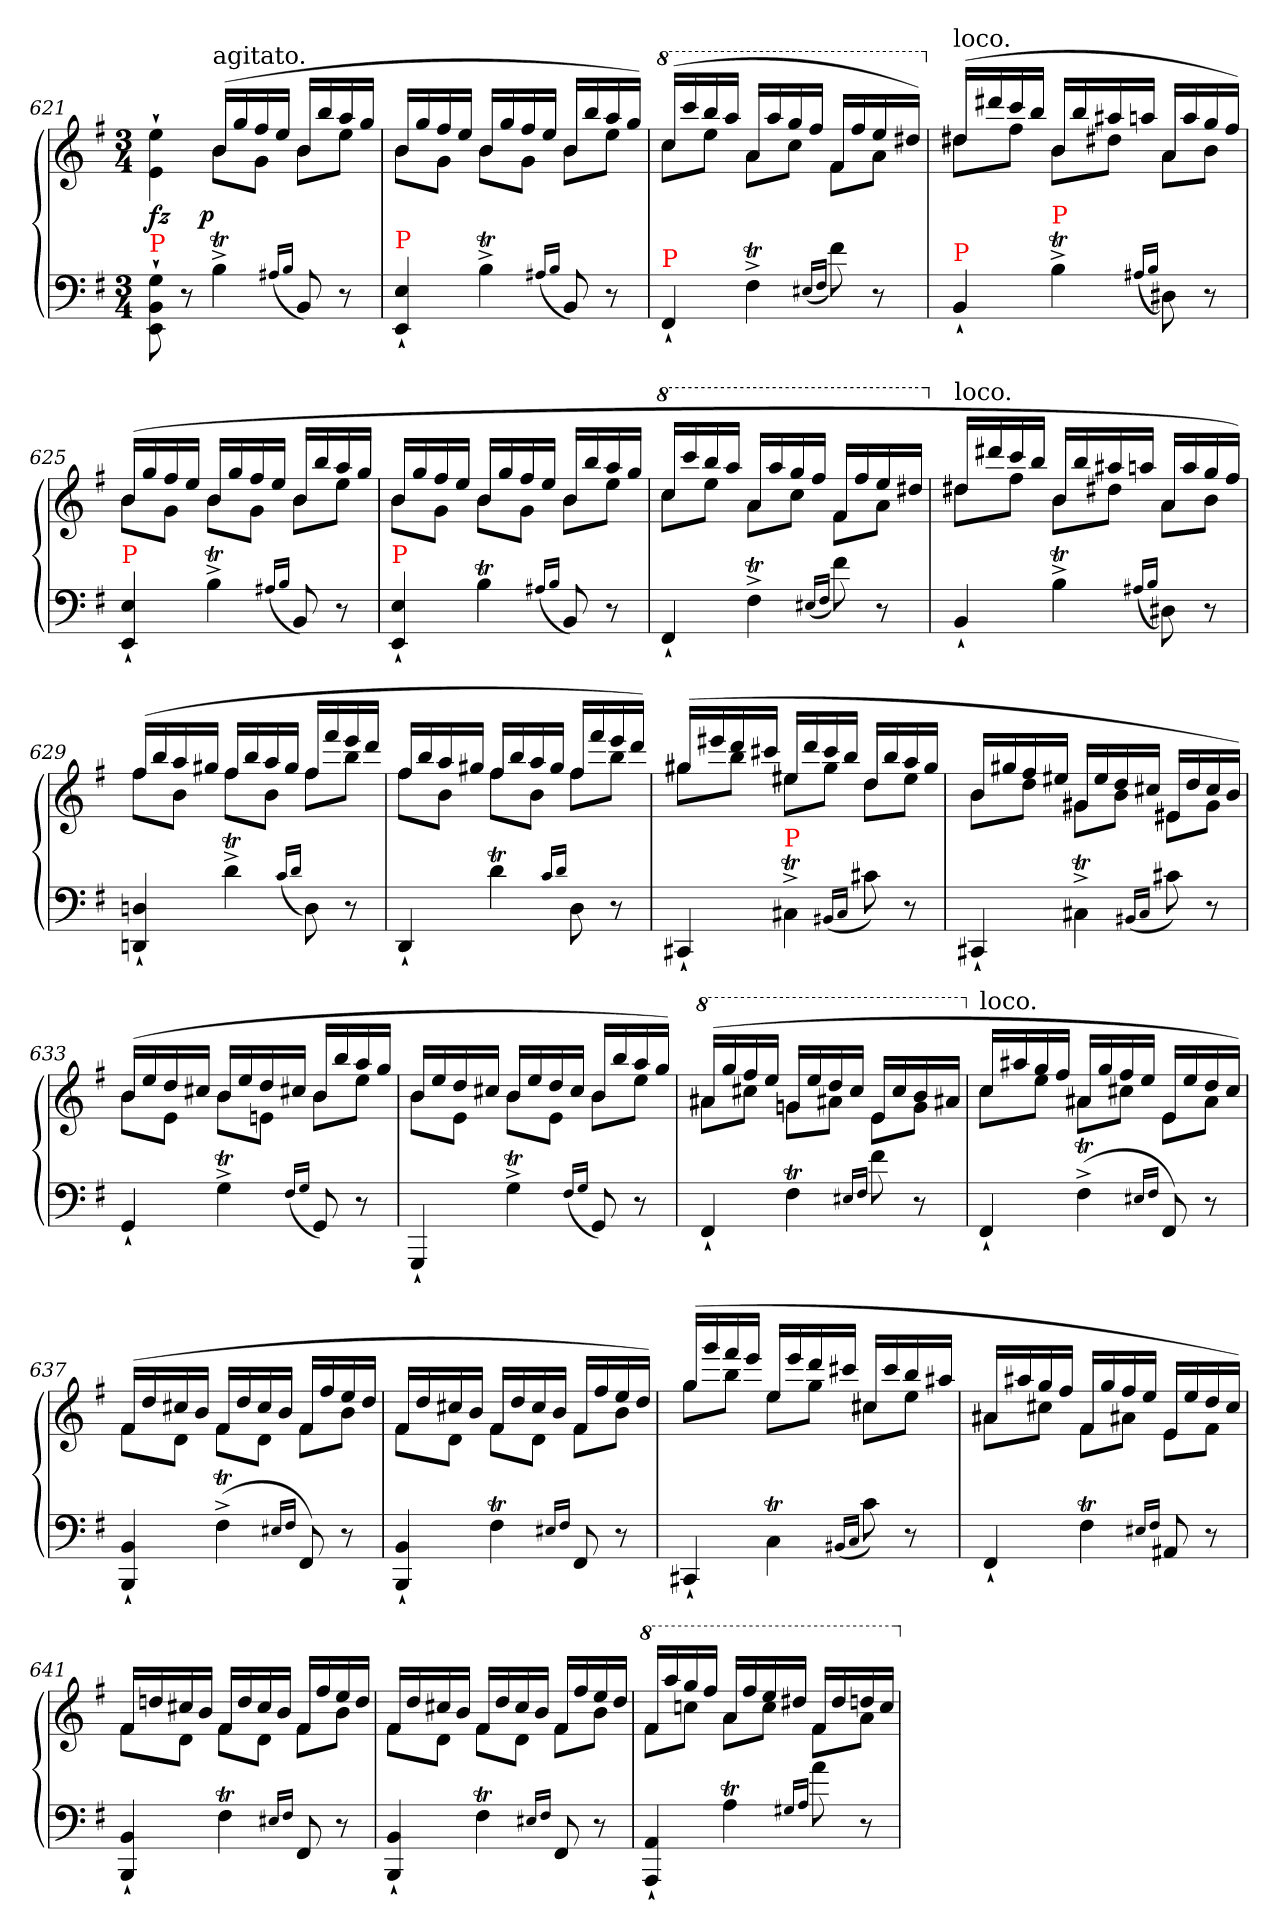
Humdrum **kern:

**kern	**kern	**dynam
*part1	*part1	*part1
*staff2	*staff1	*staff1/2
*clefF4	*clefG2	*
*k[f#]	*k[f#]	*
*M3/4	*M3/4	*
=621	=621	=621
*	*^	*
!LO:TX:a:color=red:t=P	!	!	!
8G`>\ 8BB`>\ 8EE`>\	4ryy	4ee`>\ 4e`>\	fz
8r	.	.	.
!	!LO:TX:a:t=agitato.	!	!
!	!	!	!LO:DY:rj
4Bt^<	(>16bLL	8bL	p
.	16gg	.	.
.	16ff#	8gJ	.
.	16eeJJ	.	.
(<16qqA#X/LL	.	.	.
16qqB/JJ	.	.	.
8BB/)	16bLL	8bL	.
.	16bb	.	.
8r	16aa	8eeJ	.
.	16ggJJ	.	.
=622	=622	=622	=622
!LO:TX:a:color=red:t=P	!	!	!
4E`< 4EE`<	16bLL	8bL	.
.	16gg	.	.
.	16ff#	8gJ	.
.	16eeJJ	.	.
4Bt^<	16bLL	8bL	.
.	16gg	.	.
.	16ff#	8gJ	.
.	16eeJJ	.	.
(<16qqA#XTTT/LL	.	.	.
16qqB/JJ	.	.	.
8BB)	16bLL	8bL	.
.	16bb	.	.
8r	16aa	8eeJ	.
.	16ggJJ)	.	.
=623	=623	=623	=623
*	*8va	*	*
!LO:TX:a:color=red:t=P	!	!	!
4FF#`<	(>16cccLL	8cccL	.
.	16cccc	.	.
.	16bbb	8eeeJ	.
.	16aaaJJ	.	.
4F#t^<	16aaLL	8aaL	.
.	16aaa	.	.
.	16ggg	8cccJ	.
.	16fff#JJ	.	.
(<16qqE#XTTT/LL	.	.	.
16qqF#/JJ	.	.	.
8f#)	16ff#LL	8ff#L	.
.	16fff#	.	.
8r	16eee	8aaJ	.
.	16ddd#XJJ)	.	.
=624	=624	=624	=624
*	*X8va	*	*
!	!LO:TX:a:t=loco.	!	!
!LO:TX:a:color=red:t=P	!	!	!
4BB`<	(>16dd#XLL	8dd#XL	.
.	16ddd#X	.	.
.	16ccc	8ff#J	.
.	16bbJJ	.	.
!LO:TX:a:color=red:t=P	!	!	!
4Bt^<	16bLL	8bL	.
.	16bb	.	.
.	16aa#X	8dd#XJ	.
.	16aanJJ	.	.
(<16qqA#XTTT/LL	.	.	.
16qqB/JJ	.	.	.
8D#X)	16aLL	8aL	.
.	16aa	.	.
8r	16gg	8bJ	.
.	16ff#JJ)	.	.
=625	=625	=625	=625
!LO:TX:a:color=red:t=P	!	!	!
4E`< 4EE`<	(>16bLL	8bL	.
.	16gg	.	.
.	16ff#	8gJ	.
.	16eeJJ	.	.
4Bt^<	16bLL	8bL	.
.	16gg	.	.
.	16ff#	8gJ	.
.	16eeJJ	.	.
(<16qqA#XTTT/LL	.	.	.
16qqB/JJ	.	.	.
8BB)	16bLL	8bL	.
.	16bb	.	.
8r	16aa	8eeJ	.
.	16ggJJ	.	.
=626	=626	=626	=626
!LO:TX:a:color=red:t=P	!	!	!
4E`< 4EE`<	16bLL	8bL	.
.	16gg	.	.
.	16ff#	8gJ	.
.	16eeJJ	.	.
4Bt	16bLL	8bL	.
.	16gg	.	.
.	16ff#	8gJ	.
.	16eeJJ	.	.
(<16qqA#XTTT/LL	.	.	.
16qqB/JJ	.	.	.
8BB)	16bLL	8bL	.
.	16bb	.	.
8r	16aa	8eeJ	.
.	16ggJJ	.	.
=627	=627	=627	=627
*	*8va	*	*
4FF#`<	16cccLL	8cccL	.
.	16cccc	.	.
.	16bbb	8eeeJ	.
.	16aaaJJ	.	.
4F#t^<	16aaLL	8aaL	.
.	16aaa	.	.
.	16ggg	8cccJ	.
.	16fff#JJ	.	.
(<16qqE#XTTT/LL	.	.	.
16qqF#/JJ	.	.	.
8f#)	16ff#LL	8ff#L	.
.	16fff#	.	.
8r	16eee	8aaJ	.
.	16ddd#XJJ	.	.
=628	=628	=628	=628
*	*X8va	*	*
!	!LO:TX:a:t=loco.	!	!
4BB`<	16dd#XLL	8dd#XL	.
.	16ddd#j	.	.
.	16ccc	8ff#J	.
.	16bbJJ	.	.
4Bt^<	16bLL	8bL	.
.	16bb	.	.
.	16aa#X	8dd#XJ	.
.	16aanJJ	.	.
(<16qqA#XTTT/LL	.	.	.
16qqB/JJ	.	.	.
8D#X)	16aLL	8aL	.
.	16aa	.	.
8r	16gg	8bJ	.
.	16ff#JJ)	.	.
=629	=629	=629	=629
4Dn`< 4DDn`<	(>16ff#LL	8ff#L	.
.	16bb	.	.
.	16aa	8bJ	.
.	16gg#XJJ	.	.
4dT^<	16ff#LL	8ff#L	.
.	16bb	.	.
.	16aa	8bJ	.
.	16gg#JJ	.	.
(<16qqcTTT/LL	.	.	.
16qqd/JJ	.	.	.
8D)	16ff#LL	8ff#L	.
.	16fff#	.	.
8r	16eee	8bbJ	.
.	16dddJJ	.	.
=630	=630	=630	=630
4DD`<	16ff#LL	8ff#L	.
.	16bb	.	.
.	16aa	8bJ	.
.	16gg#XJJ	.	.
4dT	16ff#LL	8ff#L	.
.	16bb	.	.
.	16aa	8bJ	.
.	16gg#JJ	.	.
16qqcTTT/LL	.	.	.
16qqd/JJ	.	.	.
8D	16ff#LL	8ff#L	.
.	16fff#	.	.
8r	16eee	8bbJ	.
.	16dddJJ)	.	.
=631	=631	=631	=631
4CC#X`<	(>16gg#XLL	8gg#XL	.
.	16eee#X	.	.
.	16ddd	8bbJ	.
.	16ccc#XJJ	.	.
!LO:TX:a:color=red:t=P	!	!	!
4C#jt^<\	16ee#XLL	8ee#XL	.
.	16ddd	.	.
.	16ccc#	8gg#J	.
.	16bbJJ	.	.
(<16qqBB#XTTT/LL	.	.	.
16qqC#/JJ	.	.	.
8c#j)	16ddLL	8ddL	.
.	16bb	.	.
8r	16aa	8ee#J	.
.	16gg#JJ	.	.
=632	=632	=632	=632
4CC#X`<	16bLL	8bL	.
.	16gg#X	.	.
.	16ff#	8ddJ	.
.	16ee#XJJ	.	.
4C#jt^<\	16g#XLL	8g#XL	.
.	16ee#	.	.
.	16dd	8bJ	.
.	16cc#XJJ	.	.
(<16qqBB#XTTT/LL	.	.	.
16qqC#/JJ	.	.	.
8c#j)	16e#XLL	8e#XL	.
.	16dd	.	.
8r	16cc#	8g#J	.
.	16bJJ)	.	.
=633	=633	=633	=633
4GG`<	(>16bLL	8bL	.
.	16ee	.	.
.	16dd	8eJ	.
.	16cc#XJJ	.	.
4GT^<	16bLL	8bL	.
.	16ee	.	.
.	16dd	8enJ	.
.	16cc#XJJ	.	.
(<16qqF#TTT/LL	.	.	.
16qqG/JJ	.	.	.
8GG)	16bLL	8bL	.
.	16bb	.	.
8r	16aa	8eeJ	.
.	16ggJJ	.	.
=634	=634	=634	=634
4GGG`<	16bLL	8bL	.
.	16ee	.	.
.	16dd	8eJ	.
.	16cc#XJJ	.	.
4GT^<	16bLL	8bL	.
.	16ee	.	.
.	16dd	8eJ	.
.	16cc#JJ	.	.
(<16qqF#TTT/LL	.	.	.
16qqG/JJ	.	.	.
8GG)	16bLL	8bL	.
.	16bb	.	.
8r	16aa	8eeJ	.
.	16ggJJ)	.	.
=635	=635	=635	=635
*	*8va	*	*
4FF#`<	(>16aa#XLL	8aa#XL	.
.	16ggg	.	.
.	16fff#	8ccc#XJ	.
.	16eeeJJ	.	.
4F#t	16ggnLL	8ggnL	.
.	16eee	.	.
.	16ddd	8aa#XJ	.
.	16ccc#JJ	.	.
16qqE#XTTT/LL	.	.	.
16qqF#/JJ	.	.	.
8f#	16eeLL	8eeL	.
.	16ccc#	.	.
8r	16bb	8ggJ	.
.	16aa#XJJ	.	.
=636	=636	=636	=636
*	*X8va	*	*
!	!LO:TX:a:t=loco.	!	!
4FF#`<	16ccLL	8ccL	.
.	16aa#X	.	.
.	16gg	8eeJ	.
.	16ff#JJ	.	.
(>4F#t^<	16a#XLL	8a#XL	.
.	16gg	.	.
.	16ff#	8cc#XJ	.
.	16eeJJ	.	.
16qqE#X/LL	.	.	.
16qqF#/JJ	.	.	.
8FF#)	16eLL	8eL	.
.	16ee	.	.
8r	16dd	8a#J	.
.	16cc#JJ)	.	.
=637	=637	=637	=637
4BB`< 4BBB`<	(>16f#LL	8f#L	.
.	16dd	.	.
.	16cc#X	8dJ	.
.	16bJJ	.	.
(>4F#t^<	16f#LL	8f#L	.
.	16dd	.	.
.	16cc#	8dJ	.
.	16bJJ	.	.
16qqE#XTTT/LL	.	.	.
16qqF#/JJ	.	.	.
8FF#)	16f#LL	8f#L	.
.	16ff#	.	.
8r	16ee	8bJ	.
.	16ddJJ	.	.
=638	=638	=638	=638
4BB`< 4BBB`<	16f#LL	8f#L	.
.	16dd	.	.
.	16cc#X	8dJ	.
.	16bJJ	.	.
4F#t	16f#LL	8f#L	.
.	16dd	.	.
.	16cc#	8dJ	.
.	16bJJ	.	.
16qqE#XTTT/LL	.	.	.
16qqF#/JJ	.	.	.
8FF#	16f#LL	8f#L	.
.	16ff#	.	.
8r	16ee	8bJ	.
.	16ddJJ)	.	.
=639	=639	=639	=639
4CC#X`>	(>16ggLL	8ggL	.
.	16ggg	.	.
.	16fff#	8bbJ	.
.	16eeeJJ	.	.
4CT\	16eeLL	8eeL	.
.	16eee	.	.
.	16ddd	8ggJ	.
.	16ccc#XJJ	.	.
(<16qqBB#XTTT/LL	.	.	.
16qqC/JJ	.	.	.
8c)	16cc#XLL	8cc#XL	.
.	16ccc#	.	.
8r	16bb	8eeJ	.
.	16aa#XJJ	.	.
=640	=640	=640	=640
4FF#`<	16a#XLL	8a#XL	.
.	16aa#X	.	.
.	16gg	8cc#XJ	.
.	16ff#JJ	.	.
4F#t	16f#LL	8f#L	.
.	16gg	.	.
.	16ff#	8a#XJ	.
.	16eeJJ	.	.
16qqE#XTTT/LL	.	.	.
16qqF#/JJ	.	.	.
8AA#X	16eLL	8eL	.
.	16ee	.	.
8r	16dd	8f#J	.
.	16cc#JJ)	.	.
=641	=641	=641	=641
4BB`< 4BBB`<	16f#LL	8f#L	.
.	16ddn	.	.
.	16cc#X	8dJ	.
.	16bJJ	.	.
4F#t	16f#LL	8f#L	.
.	16dd	.	.
.	16cc#	8dJ	.
.	16bJJ	.	.
16qqE#XTTT/LL	.	.	.
16qqF#/JJ	.	.	.
8FF#	16f#LL	8f#L	.
.	16ff#	.	.
8r	16ee	8bJ	.
.	16ddJJ	.	.
=642	=642	=642	=642
4BB`< 4BBB`<	16f#LL	8f#L	.
.	16dd	.	.
.	16cc#X	8dJ	.
.	16bJJ	.	.
4F#t	16f#LL	8f#L	.
.	16dd	.	.
.	16cc#	8dJ	.
.	16bJJ	.	.
16qqE#XTTT/LL	.	.	.
16qqF#/JJ	.	.	.
8FF#	16f#LL	8f#L	.
.	16ff#	.	.
8r	16ee	8bJ	.
.	16ddJJ	.	.
=643	=643	=643	=643
*	*8va	*	*
4AA`< 4AAA`<	16ff#LL	8ff#L	.
.	16aaa	.	.
.	16ggg	8cccnJ	.
.	16fff#JJ	.	.
4AT	16aaLL	8aaL	.
.	16fff#	.	.
.	16eee	8cccJ	.
.	16ddd#XJJ	.	.
16qqG#XTTT/LL	.	.	.
16qqA/JJ	.	.	.
8a	16ff#LL	8ff#L	.
.	16ddd#	.	.
8r	16dddn	8aaJ	.
.	16cccJJ	.	.
*	*v	*v	*
*	*X8va	*
=	=	=
*-	*-	*-
